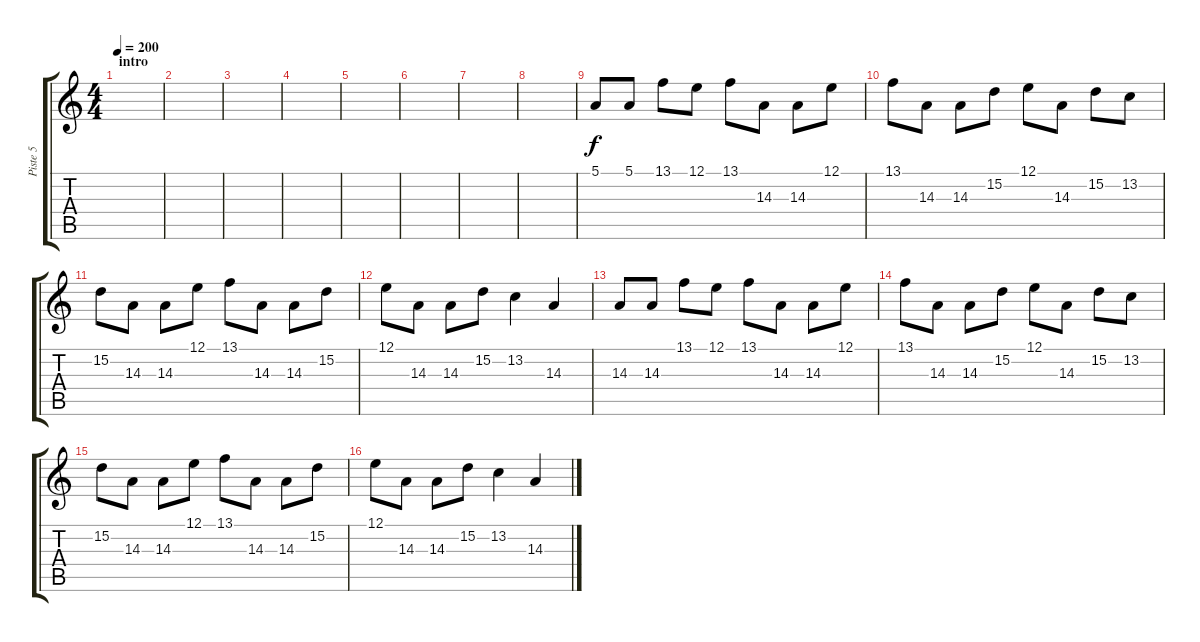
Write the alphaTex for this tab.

\track ("Piste 5" "Piste 5") {instrument pad1newage}
\staff {score tabs}
\tuning (E4 B3 G3 D3 A2 D2) {hide}
\ts (4 4)
\section ("" "intro")
\tempo 200
\clef g2
\ks c
|
|
|
|
|
|
|
|
5.1.8 5.1.8 13.1.8 12.1.8 13.1.8 14.3.8 14.3.8 12.1.8 |
13.1.8 14.3.8 14.3.8 15.2.8 12.1.8 14.3.8 15.2.8 13.2.8 |
15.2.8 14.3.8 14.3.8 12.1.8 13.1.8 14.3.8 14.3.8 15.2.8 |
12.1.8 14.3.8 14.3.8 15.2.8 13.2.4 14.3.4 |
14.3.8 14.3.8 13.1.8 12.1.8 13.1.8 14.3.8 14.3.8 12.1.8 |
13.1.8 14.3.8 14.3.8 15.2.8 12.1.8 14.3.8 15.2.8 13.2.8 |
15.2.8 14.3.8 14.3.8 12.1.8 13.1.8 14.3.8 14.3.8 15.2.8 |
12.1.8 14.3.8 14.3.8 15.2.8 13.2.4 14.3.4
